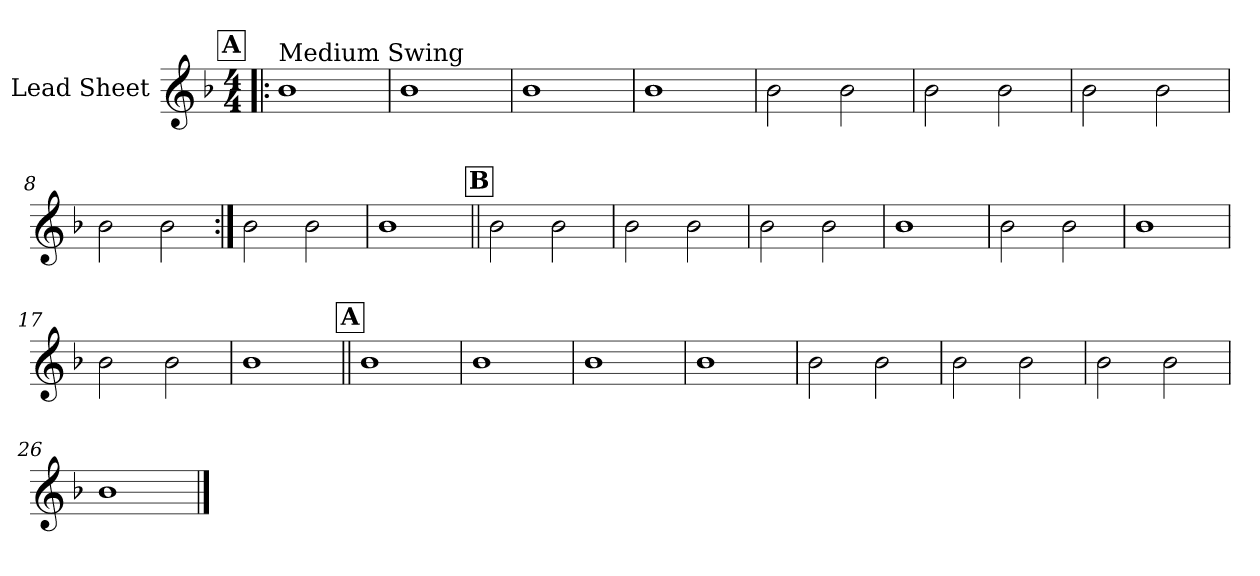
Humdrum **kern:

**kern
*part1
*staff1
*I"Lead Sheet
*clefG2
*k[b-]
*F:
*M4/4
!!LO:REH:place=s1:a:fs=14:t=A
=1!|:
!LO:TX:a:t=Medium Swing
1b-
=2
1b-
=3
1b-
=4
1b-
!!LO:LB:g=z
=5
2b-\
2b-\
=6
2b-\
2b-\
=7
2b-\
2b-\
=8
2b-\
2b-\
!!LO:LB:g=z
=9:|!
2b-\
2b-\
=10
1b-
!!LO:LB:g=z
!!LO:REH:place=s1:a:fs=14:t=B
=11||
2b-\
2b-\
=12
2b-\
2b-\
=13
2b-\
2b-\
=14
1b-
!!LO:LB:g=z
=15
2b-\
2b-\
=16
1b-
=17
2b-\
2b-\
=18
1b-
!!LO:LB:g=z
!!LO:REH:place=s1:a:fs=14:t=A
=19||
1b-
=20
1b-
=21
1b-
=22
1b-
!!LO:LB:g=z
=23
2b-\
2b-\
=24
2b-\
2b-\
=25
2b-\
2b-\
=26
1b-
==
*-
